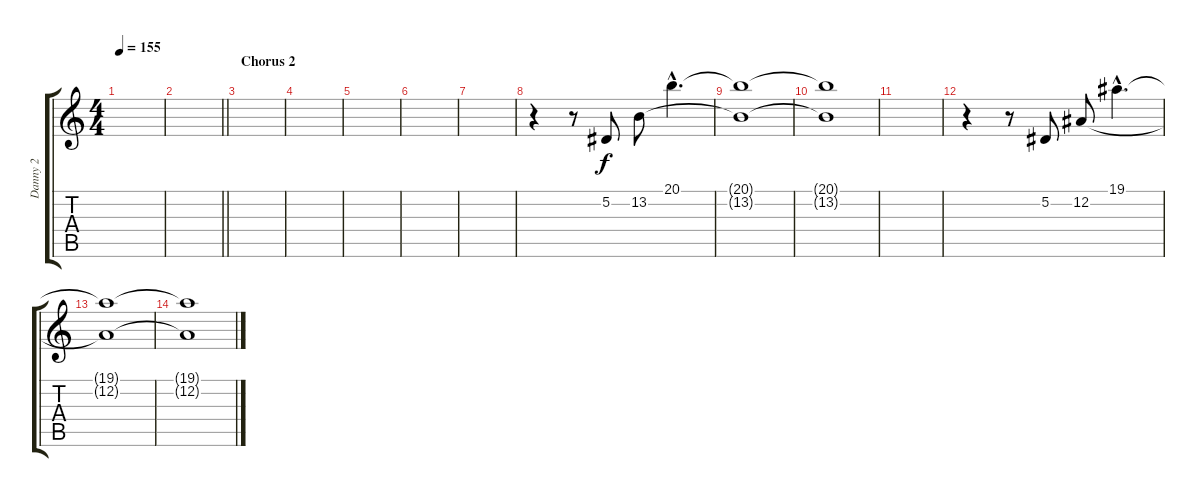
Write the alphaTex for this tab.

\track ("Danny 2" "Danny 2") {instrument pad3polysynth}
\staff {score tabs}
\tuning (Eb4 Bb3 Gb3 Db3 Ab2 Db2) {hide}
\ts (4 4)
\tempo 155
\clef g2
\ks c
|
\barLineRight lightlight
|
\section ("" "Chorus 2")
|
|
|
|
|
r.4 r.8 5.2.8 13.2.8 20.1{hac}.4{d} |
(20.1{t} 13.2{t}).1{volume 4} |
(20.1{t} 13.2{t}).1 |
|
r.4{volume 12} r.8 5.2.8 12.2.8 19.1{hac}.4{d} |
(19.1{t} 12.2{t}).1{volume 4} |
(19.1{t} 12.2{t}).1
